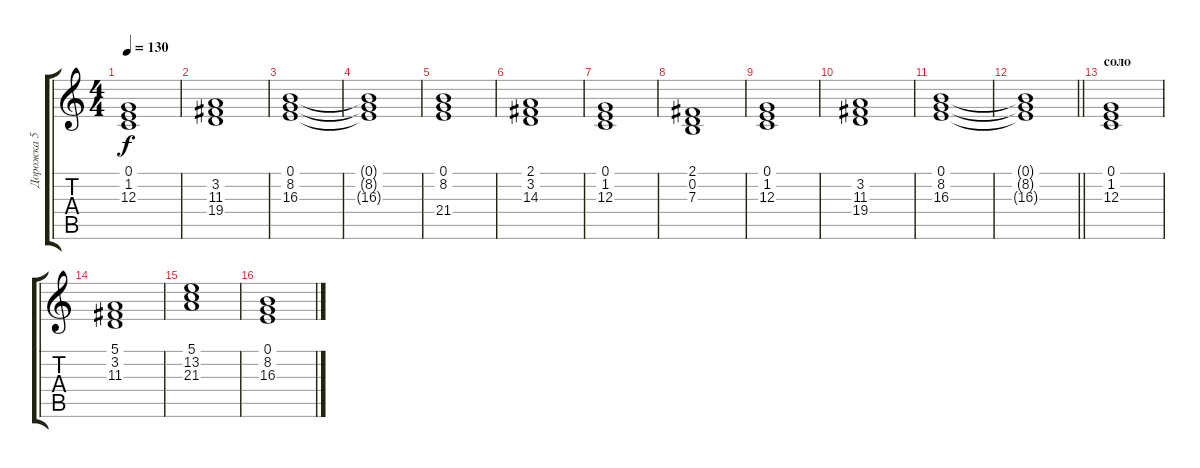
\track ("Дорожка 5" "Дорожка 5") {instrument synthstrings2}
\staff {score tabs}
\tuning (E4 B3 G3 D3 A2 E2) {hide}
\ts (4 4)
\tempo 130
\clef g2
\ks c
(0.1 1.2 12.3).1{dy f} |
(3.2 11.3 19.4).1 |
(0.1 8.2 16.3).1 |
(0.1{t} 8.2{t} 16.3{t}).1 |
(0.1 8.2 21.4).1 |
(2.1 3.2 14.3).1 |
(0.1 1.2 12.3).1 |
(2.1 0.2 7.3).1 |
(0.1 1.2 12.3).1 |
(3.2 11.3 19.4).1 |
(0.1 8.2 16.3).1 |
\barLineRight lightlight
(0.1{t} 8.2{t} 16.3{t}).1 |
\section ("" "соло")
(0.1 1.2 12.3).1 |
(5.1 3.2 11.3).1 |
(5.1 13.2 21.3).1 |
(0.1 8.2 16.3).1
